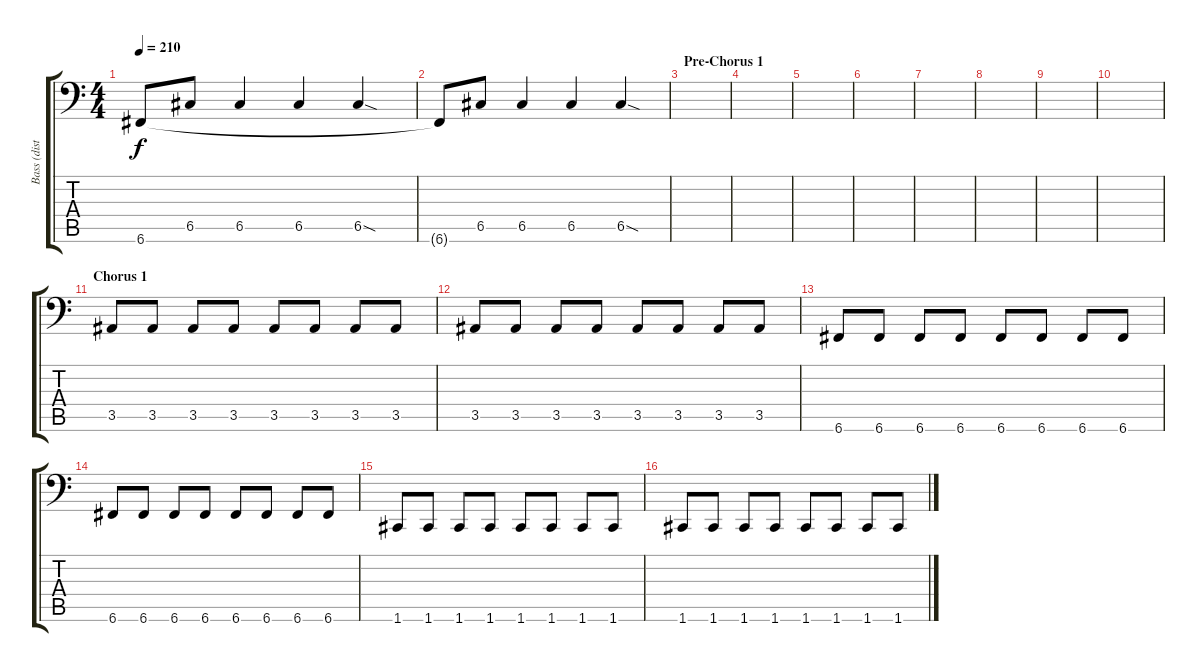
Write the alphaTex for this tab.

\track ("Bass (distortion)" "Bass (dist") {instrument synthbass1}
\staff {score tabs}
\tuning (D3 A2 F2 C2 G1 C1) {hide}
\ts (4 4)
\tempo 210
\clef f4
\ks c
6.6{t}.8{dy f} 6.5.8 6.5.4 6.5.4 6.5{sod}.4 |
6.6{t}.8 6.5.8 6.5.4 6.5.4 6.5{sod}.4 |
\section ("" "Pre-Chorus 1")
|
|
|
|
|
|
|
|
\section ("" "Chorus 1")
3.5.8 3.5.8 3.5.8 3.5.8 3.5.8 3.5.8 3.5.8 3.5.8 |
3.5.8 3.5.8 3.5.8 3.5.8 3.5.8 3.5.8 3.5.8 3.5.8 |
6.6.8 6.6.8 6.6.8 6.6.8 6.6.8 6.6.8 6.6.8 6.6.8 |
6.6.8 6.6.8 6.6.8 6.6.8 6.6.8 6.6.8 6.6.8 6.6.8 |
1.6.8 1.6.8 1.6.8 1.6.8 1.6.8 1.6.8 1.6.8 1.6.8 |
1.6.8 1.6.8 1.6.8 1.6.8 1.6.8 1.6.8 1.6.8 1.6.8
